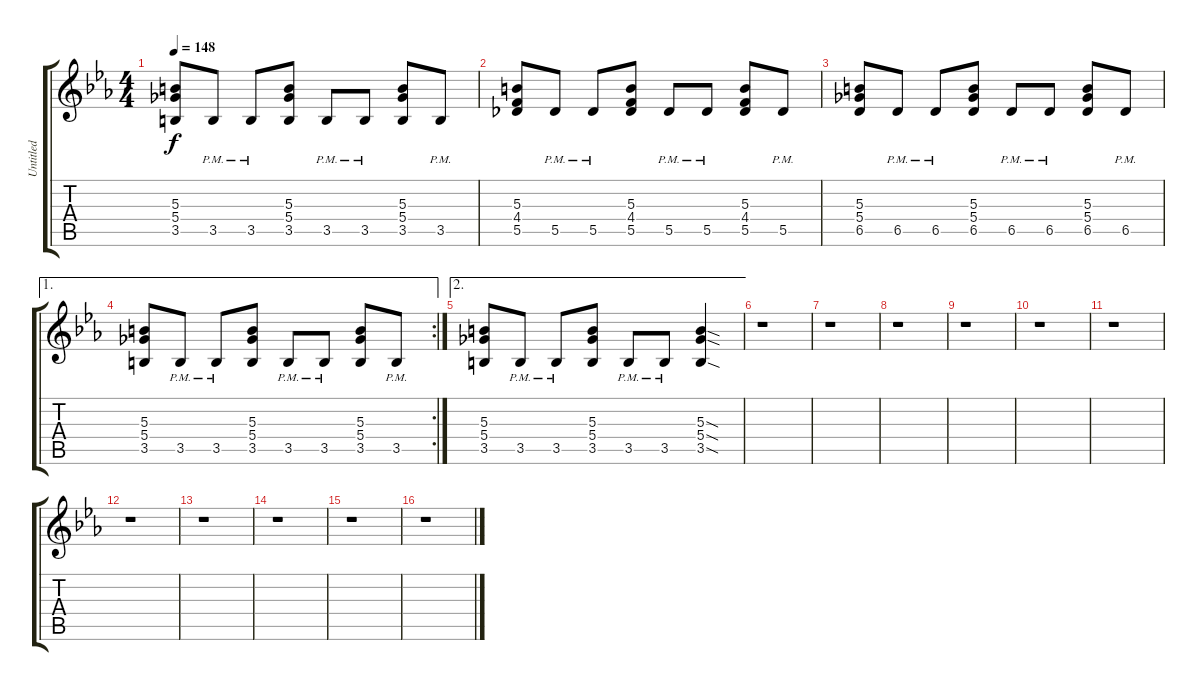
\track ("Untitled" "Untitled") {instrument distortionguitar}
\staff {score tabs}
\tuning (Eb4 Bb3 Gb3 Db3 Ab2 Eb2) {hide}
\ts (4 4)
\tempo 148
\clef g2
\ks eb
(5.3 5.4 3.5).8{dy f} 3.5{pm}.8 3.5{pm}.8 (5.3 5.4 3.5).8 3.5{pm}.8 3.5{pm}.8 (5.3 5.4 3.5).8 3.5{pm}.8 |
(5.3 4.4 5.5).8 5.5{pm}.8 5.5{pm}.8 (5.3 4.4 5.5).8 5.5{pm}.8 5.5{pm}.8 (5.3 4.4 5.5).8 5.5{pm}.8 |
(5.3 5.4 6.5).8 6.5{pm}.8 6.5{pm}.8 (5.3 5.4 6.5).8 6.5{pm}.8 6.5{pm}.8 (5.3 5.4 6.5).8 6.5{pm}.8 |
\ae 1
\rc 2
(5.3 5.4 3.5).8 3.5{pm}.8 3.5{pm}.8 (5.3 5.4 3.5).8 3.5{pm}.8 3.5{pm}.8 (5.3 5.4 3.5).8 3.5{pm}.8 |
\ae 2
(5.3 5.4 3.5).8 3.5{pm}.8 3.5{pm}.8 (5.3 5.4 3.5).8 3.5{pm}.8 3.5{pm}.8 (5.3{sod} 5.4{sod} 3.5{sod}).4 |
r.1 |
r.1 |
r.1 |
r.1 |
r.1 |
r.1 |
r.1 |
r.1 |
r.1 |
r.1 |
r.1
